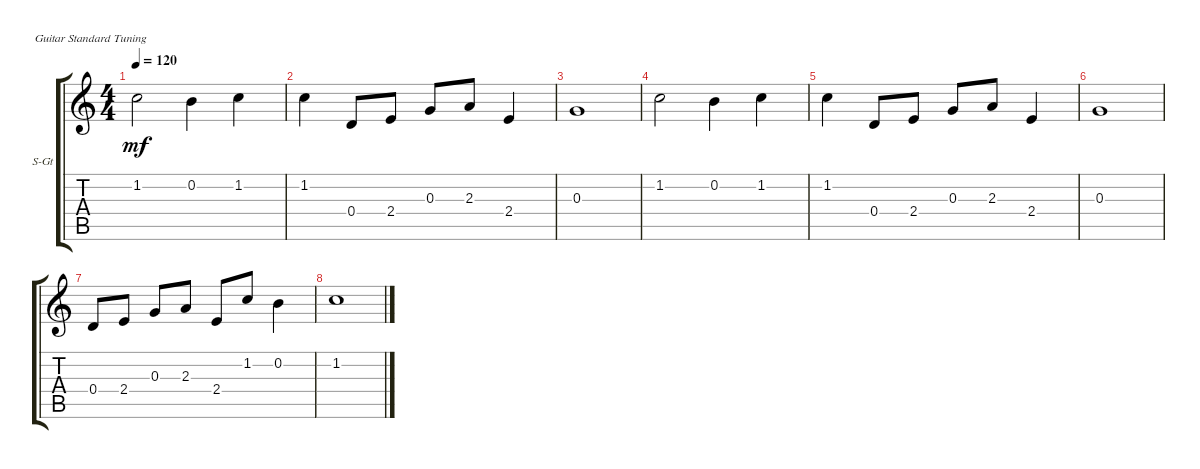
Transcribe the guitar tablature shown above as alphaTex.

\defaultSystemsLayout 4
\bracketExtendMode groupsimilarinstruments
\firstSystemTrackNameOrientation horizontal
\otherSystemsTrackNameOrientation horizontal
\track ("Steel Guitar" "S-Gt") {instrument acousticguitarsteel}
\staff {score tabs}
\tuning (E4 B3 G3 D3 A2 E2)
\ts (4 4)
\tempo 120
\clef g2
\ks c
1.2.2{dy mf instrument acousticguitarsteel} 0.2.4 1.2.4 |
1.2.4 0.4.8 2.4.8 0.3.8 2.3.8 2.4.4 |
0.3.1 |
1.2.2 0.2.4 1.2.4 |
1.2.4 0.4.8 2.4.8 0.3.8 2.3.8 2.4.4 |
0.3.1 |
0.4.8 2.4.8 0.3.8 2.3.8 2.4.8 1.2.8 0.2.4 |
1.2.1
